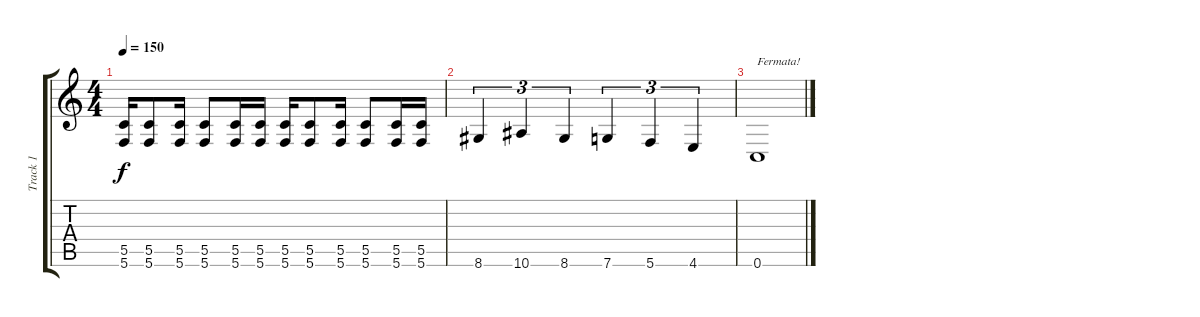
\track ("Track 1" "Track 1") {instrument distortionguitar}
\staff {score tabs}
\tuning (D4 A3 F3 C3 G2 C2) {hide}
\ts (4 4)
\tempo 150
\clef g2
\ks c
(5.5 5.6).16{dy f} (5.5 5.6).8 (5.5 5.6).16 (5.5 5.6).8 (5.5 5.6).16 (5.5 5.6).16 (5.5 5.6).16 (5.5 5.6).8 (5.5 5.6).16 (5.5 5.6).8 (5.5 5.6).16 (5.5 5.6).16 |
8.6.4{tu (3 2)} 10.6.4{tu (3 2)} 8.6.4{tu (3 2)} 7.6.4{tu (3 2)} 5.6.4{tu (3 2)} 4.6.4{tu (3 2)} |
0.6.1{txt "Fermata!"}
